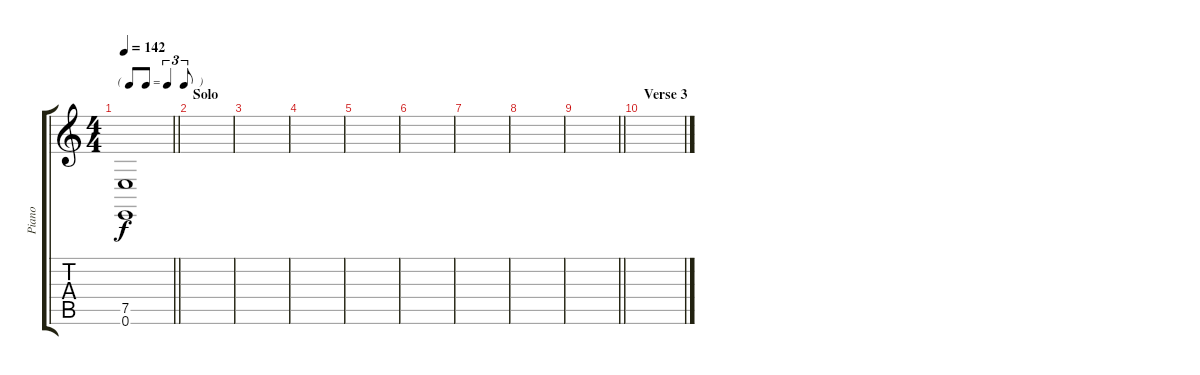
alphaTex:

\track ("Piano" "Piano") {instrument brightacousticpiano}
\staff {score tabs}
\tuning (E4 B3 G3 D3 A2 E2) {hide}
\ts (4 4)
\tf triplet8th
\tempo 142
\clef g2
\barLineRight lightlight
\ks c
(7.5{t} 0.6{t}).1{dy f} |
\section ("" "Solo")
|
|
|
|
|
|
|
\barLineRight lightlight
|
\section ("" "Verse 3")
